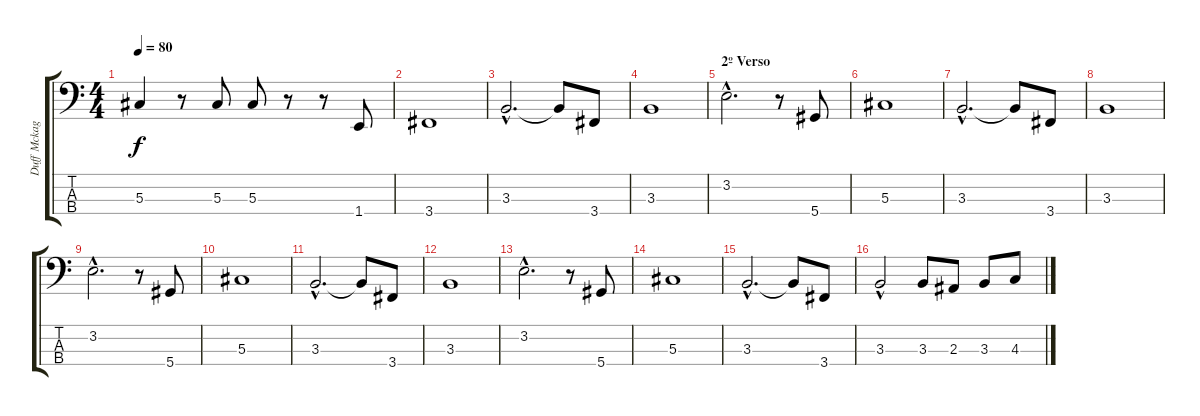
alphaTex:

\track ("Duff Mckagan" "Duff Mckag") {instrument electricbasspick}
\staff {score tabs}
\tuning (Gb2 Db2 Ab1 Eb1) {hide}
\ts (4 4)
\tempo 80
\clef f4
\ks c
5.3.4{dy f} r.8 5.3.8 5.3.8 r.8 r.8 1.4.8 |
3.4.1 |
3.3{hac}.2{d} 3.3{t}.8 3.4.8 |
3.3.1 |
\section ("" "2º Verso")
3.2{hac}.2{d} r.8 5.4.8 |
5.3.1 |
3.3{hac}.2{d} 3.3{t}.8 3.4.8 |
3.3.1 |
3.2{hac}.2{d} r.8 5.4.8 |
5.3.1 |
3.3{hac}.2{d} 3.3{t}.8 3.4.8 |
3.3.1 |
3.2{hac}.2{d} r.8 5.4.8 |
5.3.1 |
3.3{hac}.2{d} 3.3{t}.8 3.4.8 |
3.3{hac}.2 3.3.8 2.3.8 3.3.8 4.3.8
